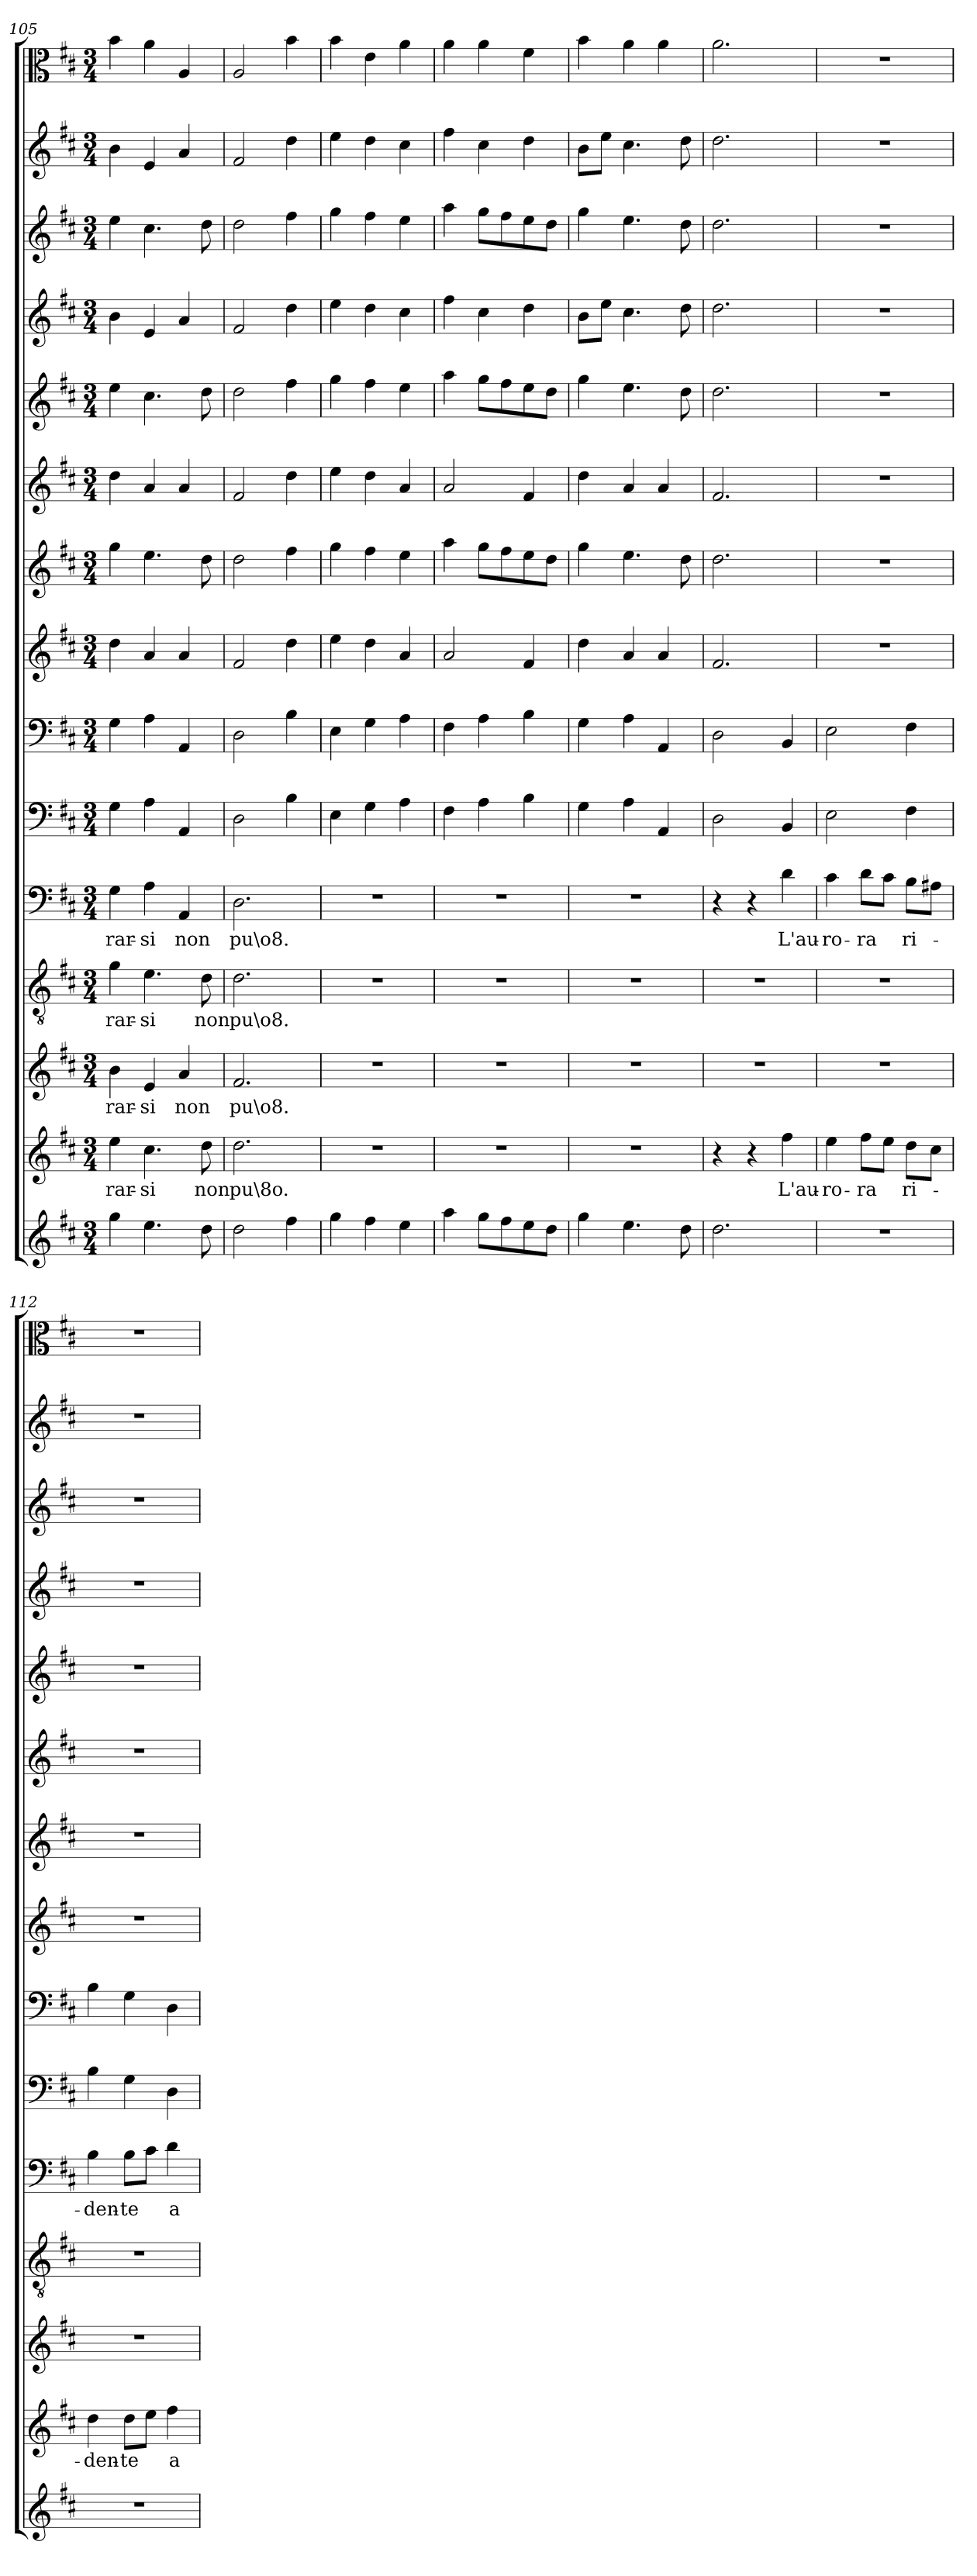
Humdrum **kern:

**kern	**kern	**text	**kern	**text	**kern	**text	**kern	**text	**kern	**kern	**kern	**kern	**kern	**kern	**kern	**kern	**kern	**kern
*part15	*part14	*part14	*part13	*part13	*part12	*part12	*part11	*part11	*part10	*part9	*part8	*part7	*part6	*part5	*part4	*part3	*part2	*part1
*staff15	*staff14	*staff14	*staff13	*staff13	*staff12	*staff12	*staff11	*staff11	*staff10	*staff9	*staff8	*staff7	*staff6	*staff5	*staff4	*staff3	*staff2	*staff1
*clefG2	*clefG2	*	*clefG2	*	*clefGv2	*	*clefF4	*	*clefF4	*clefF4	*clefG2	*clefG2	*clefG2	*clefG2	*clefG2	*clefG2	*clefG2	*clefC3
*k[f#c#]	*k[f#c#]	*	*k[f#c#]	*	*k[f#c#]	*	*k[f#c#]	*	*k[f#c#]	*k[f#c#]	*k[f#c#]	*k[f#c#]	*k[f#c#]	*k[f#c#]	*k[f#c#]	*k[f#c#]	*k[f#c#]	*k[f#c#]
*D:	*D:	*	*D:	*	*D:	*	*D:	*	*D:	*D:	*D:	*D:	*D:	*D:	*D:	*D:	*D:	*D:
*M3/4	*M3/4	*	*M3/4	*	*M3/4	*	*M3/4	*	*M3/4	*M3/4	*M3/4	*M3/4	*M3/4	*M3/4	*M3/4	*M3/4	*M3/4	*M3/4
=105	=105	=105	=105	=105	=105	=105	=105	=105	=105	=105	=105	=105	=105	=105	=105	=105	=105	=105
4gg\	4ee\	-rar-	4b\	-rar-	4g\	-rar-	4G\	-rar-	4G\	4G\	4dd\	4gg\	4dd\	4ee\	4b\	4ee\	4b\	4b\
4.ee\	4.cc#\	-si	4e/	-si	4.e\	-si	4A\	-si	4A\	4A\	4a/	4.ee\	4a/	4.cc#\	4e/	4.cc#\	4e/	4a\
.	.	.	4a/	non	.	.	4AA/	non	4AA/	4AA/	4a/	.	4a/	.	4a/	.	4a/	4A/
8dd\	8dd\	non	.	.	8d\	non	.	.	.	.	.	8dd\	.	8dd\	.	8dd\	.	.
=106	=106	=106	=106	=106	=106	=106	=106	=106	=106	=106	=106	=106	=106	=106	=106	=106	=106	=106
2dd\	2.dd\	pu\8o.	2.f#/	pu\o8.	2.d\	pu\o8.	2.D\	pu\o8.	2D\	2D\	2f#/	2dd\	2f#/	2dd\	2f#/	2dd\	2f#/	2A/
4ff#\	.	.	.	.	.	.	.	.	4B\	4B\	4dd\	4ff#\	4dd\	4ff#\	4dd\	4ff#\	4dd\	4b\
=107	=107	=107	=107	=107	=107	=107	=107	=107	=107	=107	=107	=107	=107	=107	=107	=107	=107	=107
4gg\	2.r	.	2.r	.	2.r	.	2.r	.	4E\	4E\	4ee\	4gg\	4ee\	4gg\	4ee\	4gg\	4ee\	4b\
4ff#\	.	.	.	.	.	.	.	.	4G\	4G\	4dd\	4ff#\	4dd\	4ff#\	4dd\	4ff#\	4dd\	4e\
4ee\	.	.	.	.	.	.	.	.	4A\	4A\	4a/	4ee\	4a/	4ee\	4cc#\	4ee\	4cc#\	4a\
=108	=108	=108	=108	=108	=108	=108	=108	=108	=108	=108	=108	=108	=108	=108	=108	=108	=108	=108
4aa\	2.r	.	2.r	.	2.r	.	2.r	.	4F#\	4F#\	2a/	4aa\	2a/	4aa\	4ff#\	4aa\	4ff#\	4a\
8gg\L	.	.	.	.	.	.	.	.	4A\	4A\	.	8gg\L	.	8gg\L	4cc#\	8gg\L	4cc#\	4a\
8ff#\	.	.	.	.	.	.	.	.	.	.	.	8ff#\	.	8ff#\	.	8ff#\	.	.
8ee\	.	.	.	.	.	.	.	.	4B\	4B\	4f#/	8ee\	4f#/	8ee\	4dd\	8ee\	4dd\	4f#\
8dd\J	.	.	.	.	.	.	.	.	.	.	.	8dd\J	.	8dd\J	.	8dd\J	.	.
=109	=109	=109	=109	=109	=109	=109	=109	=109	=109	=109	=109	=109	=109	=109	=109	=109	=109	=109
4gg\	2.r	.	2.r	.	2.r	.	2.r	.	4G\	4G\	4dd\	4gg\	4dd\	4gg\	8b\L	4gg\	8b\L	4b\
.	.	.	.	.	.	.	.	.	.	.	.	.	.	.	8ee\J	.	8ee\J	.
4.ee\	.	.	.	.	.	.	.	.	4A\	4A\	4a/	4.ee\	4a/	4.ee\	4.cc#\	4.ee\	4.cc#\	4a\
.	.	.	.	.	.	.	.	.	4AA/	4AA/	4a/	.	4a/	.	.	.	.	4a\
8dd\	.	.	.	.	.	.	.	.	.	.	.	8dd\	.	8dd\	8dd\	8dd\	8dd\	.
=110	=110	=110	=110	=110	=110	=110	=110	=110	=110	=110	=110	=110	=110	=110	=110	=110	=110	=110
2.dd\	4r	.	2.r	.	2.r	.	4r	.	2D\	2D\	2.f#/	2.dd\	2.f#/	2.dd\	2.dd\	2.dd\	2.dd\	2.a\
.	4r	.	.	.	.	.	4r	.	.	.	.	.	.	.	.	.	.	.
.	4ff#\	L'au-	.	.	.	.	4d\	L'au-	4BB/	4BB/	.	.	.	.	.	.	.	.
=111	=111	=111	=111	=111	=111	=111	=111	=111	=111	=111	=111	=111	=111	=111	=111	=111	=111	=111
2.r	4ee\	-ro-	2.r	.	2.r	.	4c#\	-ro-	2E\	2E\	2.r	2.r	2.r	2.r	2.r	2.r	2.r	2.r
.	8ff#\L	-ra	.	.	.	.	8d\L	-ra	.	.	.	.	.	.	.	.	.	.
.	8ee\J	.	.	.	.	.	8c#\J	.	.	.	.	.	.	.	.	.	.	.
.	8dd\L	ri-	.	.	.	.	8B\L	ri-	4F#\	4F#\	.	.	.	.	.	.	.	.
.	8cc#\J	.	.	.	.	.	8A#X\J	.	.	.	.	.	.	.	.	.	.	.
=112	=112	=112	=112	=112	=112	=112	=112	=112	=112	=112	=112	=112	=112	=112	=112	=112	=112	=112
2.r	4dd\	-den-	2.r	.	2.r	.	4B\	-den-	4B\	4B\	2.r	2.r	2.r	2.r	2.r	2.r	2.r	2.r
.	8dd\L	-te	.	.	.	.	8B\L	-te	4G\	4G\	.	.	.	.	.	.	.	.
.	8ee\J	.	.	.	.	.	8c#\J	.	.	.	.	.	.	.	.	.	.	.
.	4ff#\	a	.	.	.	.	4d\	a	4D\	4D\	.	.	.	.	.	.	.	.
=	=	=	=	=	=	=	=	=	=	=	=	=	=	=	=	=	=	=
*-	*-	*-	*-	*-	*-	*-	*-	*-	*-	*-	*-	*-	*-	*-	*-	*-	*-	*-
